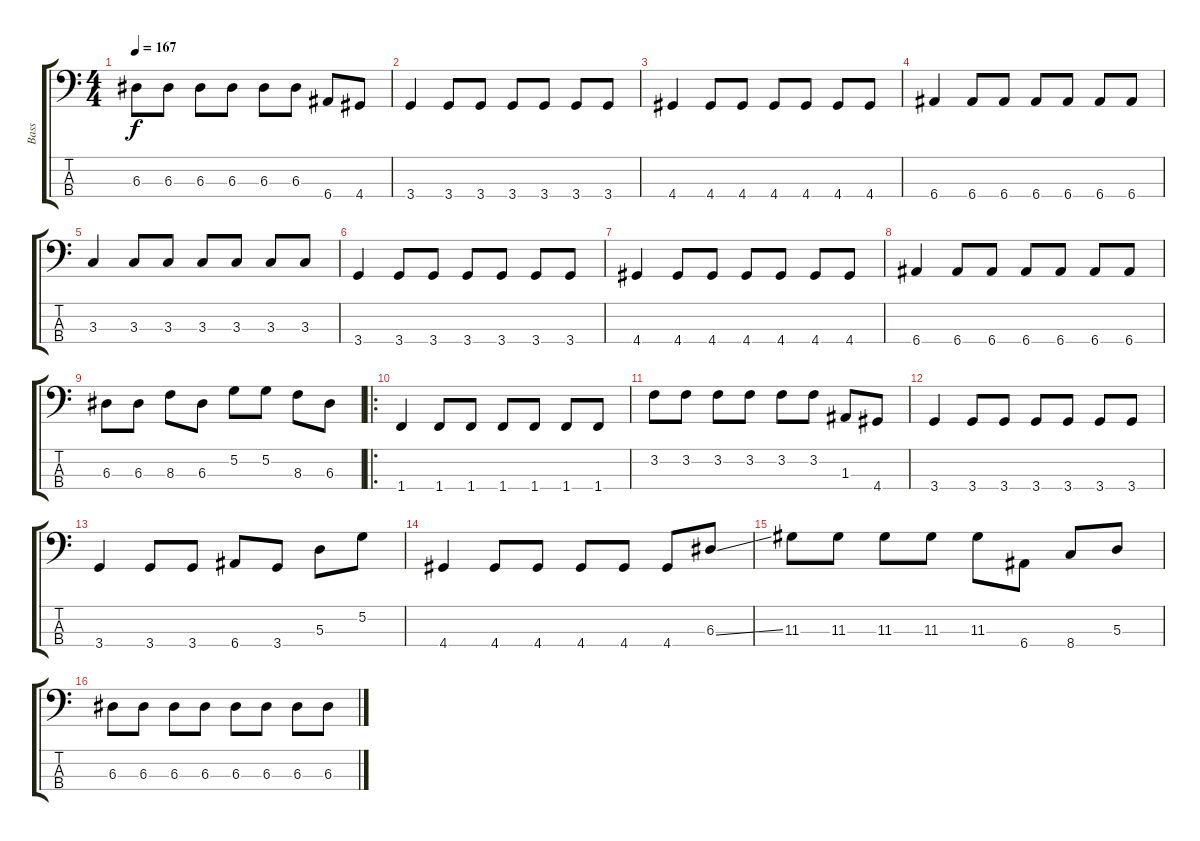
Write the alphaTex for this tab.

\track ("Bass" "Bass") {instrument electricbasspick}
\staff {score tabs}
\tuning (G2 D2 A1 E1) {hide}
\ts (4 4)
\tempo 167
\clef f4
\ks c
6.3.8{dy f} 6.3.8 6.3.8 6.3.8 6.3.8 6.3.8 6.4.8 4.4.8 |
3.4.4 3.4.8 3.4.8 3.4.8 3.4.8 3.4.8 3.4.8 |
4.4.4 4.4.8 4.4.8 4.4.8 4.4.8 4.4.8 4.4.8 |
6.4.4 6.4.8 6.4.8 6.4.8 6.4.8 6.4.8 6.4.8 |
3.3.4 3.3.8 3.3.8 3.3.8 3.3.8 3.3.8 3.3.8 |
3.4.4 3.4.8 3.4.8 3.4.8 3.4.8 3.4.8 3.4.8 |
4.4.4 4.4.8 4.4.8 4.4.8 4.4.8 4.4.8 4.4.8 |
6.4.4 6.4.8 6.4.8 6.4.8 6.4.8 6.4.8 6.4.8 |
6.3.8 6.3.8 8.3.8 6.3.8 5.2.8 5.2.8 8.3.8 6.3.8 |
\ro
1.4.4 1.4.8 1.4.8 1.4.8 1.4.8 1.4.8 1.4.8 |
3.2.8 3.2.8 3.2.8 3.2.8 3.2.8 3.2.8 1.3.8 4.4.8 |
3.4.4 3.4.8 3.4.8 3.4.8 3.4.8 3.4.8 3.4.8 |
3.4.4 3.4.8 3.4.8 6.4.8 3.4.8 5.3.8 5.2.8 |
4.4.4 4.4.8 4.4.8 4.4.8 4.4.8 4.4.8 6.3{ss}.8 |
11.3.8 11.3.8 11.3.8 11.3.8 11.3.8 6.4.8 8.4.8 5.3.8 |
6.3.8 6.3.8 6.3.8 6.3.8 6.3.8 6.3.8 6.3.8 6.3.8
